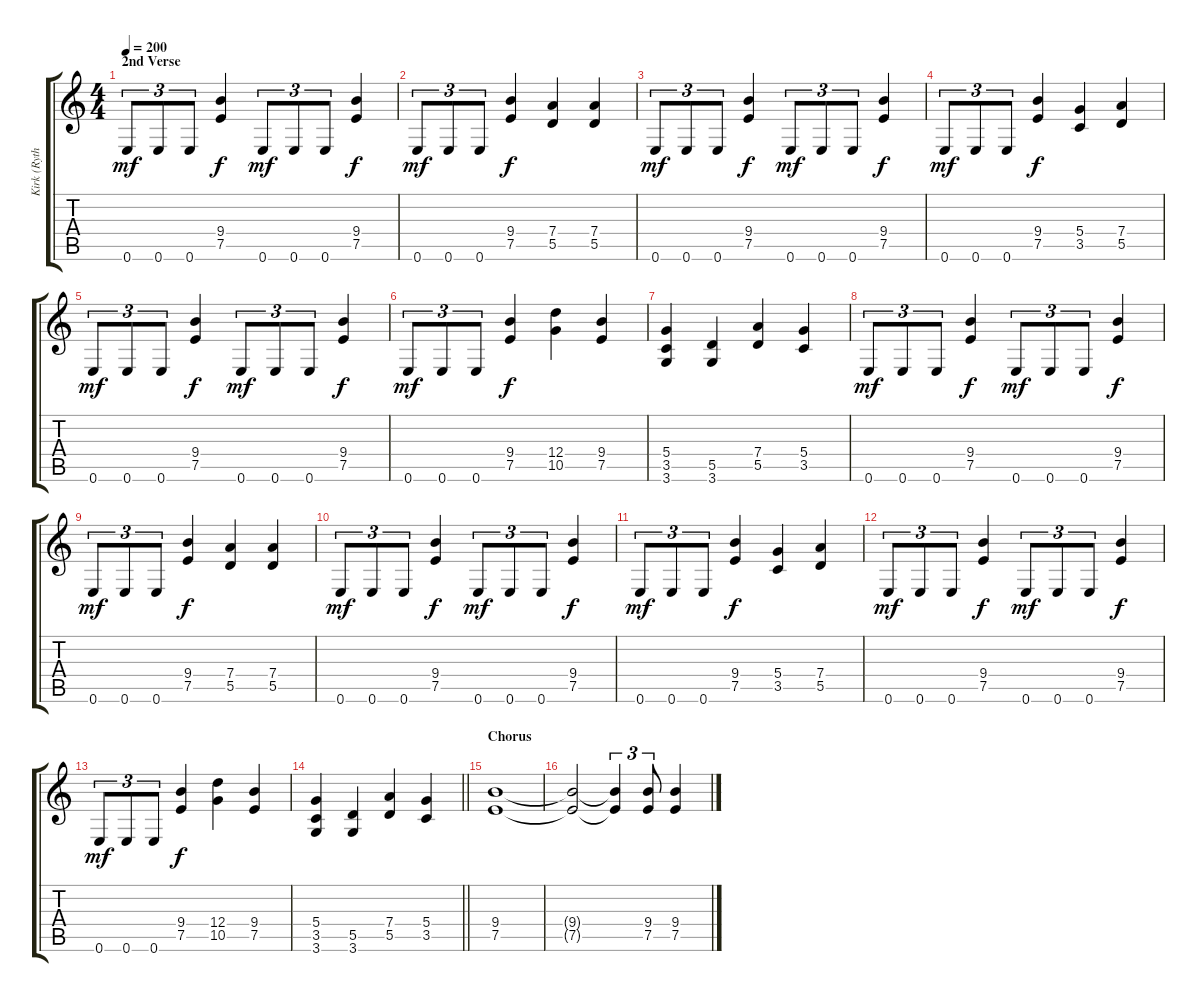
\track ("Kirk (Rythm guitar)" "Kirk (Ryth") {instrument overdrivenguitar}
\staff {score tabs}
\tuning (E4 B3 G3 D3 A2 E2) {hide}
\ts (4 4)
\section ("" "2nd Verse")
\tempo 200
\clef g2
\ks c
0.6.8{tu (3 2) dy mf} 0.6.8{tu (3 2)} 0.6.8{tu (3 2)} (9.4 7.5).4{dy f} 0.6.8{tu (3 2) dy mf} 0.6.8{tu (3 2)} 0.6.8{tu (3 2)} (9.4 7.5).4{dy f} |
0.6.8{tu (3 2) dy mf} 0.6.8{tu (3 2)} 0.6.8{tu (3 2)} (9.4 7.5).4{dy f} (7.4 5.5).4 (7.4 5.5).4 |
0.6.8{tu (3 2) dy mf} 0.6.8{tu (3 2)} 0.6.8{tu (3 2)} (9.4 7.5).4{dy f} 0.6.8{tu (3 2) dy mf} 0.6.8{tu (3 2)} 0.6.8{tu (3 2)} (9.4 7.5).4{dy f} |
0.6.8{tu (3 2) dy mf} 0.6.8{tu (3 2)} 0.6.8{tu (3 2)} (9.4 7.5).4{dy f} (5.4 3.5).4 (7.4 5.5).4 |
0.6.8{tu (3 2) dy mf} 0.6.8{tu (3 2)} 0.6.8{tu (3 2)} (9.4 7.5).4{dy f} 0.6.8{tu (3 2) dy mf} 0.6.8{tu (3 2)} 0.6.8{tu (3 2)} (9.4 7.5).4{dy f} |
0.6.8{tu (3 2) dy mf} 0.6.8{tu (3 2)} 0.6.8{tu (3 2)} (9.4 7.5).4{dy f} (12.4 10.5).4 (9.4 7.5).4 |
(5.4 3.5 3.6).4 (5.5 3.6).4 (7.4 5.5).4 (5.4 3.5).4 |
0.6.8{tu (3 2) dy mf} 0.6.8{tu (3 2)} 0.6.8{tu (3 2)} (9.4 7.5).4{dy f} 0.6.8{tu (3 2) dy mf} 0.6.8{tu (3 2)} 0.6.8{tu (3 2)} (9.4 7.5).4{dy f} |
0.6.8{tu (3 2) dy mf} 0.6.8{tu (3 2)} 0.6.8{tu (3 2)} (9.4 7.5).4{dy f} (7.4 5.5).4 (7.4 5.5).4 |
0.6.8{tu (3 2) dy mf} 0.6.8{tu (3 2)} 0.6.8{tu (3 2)} (9.4 7.5).4{dy f} 0.6.8{tu (3 2) dy mf} 0.6.8{tu (3 2)} 0.6.8{tu (3 2)} (9.4 7.5).4{dy f} |
0.6.8{tu (3 2) dy mf} 0.6.8{tu (3 2)} 0.6.8{tu (3 2)} (9.4 7.5).4{dy f} (5.4 3.5).4 (7.4 5.5).4 |
0.6.8{tu (3 2) dy mf} 0.6.8{tu (3 2)} 0.6.8{tu (3 2)} (9.4 7.5).4{dy f} 0.6.8{tu (3 2) dy mf} 0.6.8{tu (3 2)} 0.6.8{tu (3 2)} (9.4 7.5).4{dy f} |
0.6.8{tu (3 2) dy mf} 0.6.8{tu (3 2)} 0.6.8{tu (3 2)} (9.4 7.5).4{dy f} (12.4 10.5).4 (9.4 7.5).4 |
\barLineRight lightlight
(5.4 3.5 3.6).4 (5.5 3.6).4 (7.4 5.5).4 (5.4 3.5).4 |
\section ("" "Chorus")
(9.4 7.5).1 |
(9.4{t} 7.5{t}).2 (9.4{t} 7.5{t}).4{tu (3 2)} (9.4 7.5).8{tu (3 2)} (9.4 7.5).4
